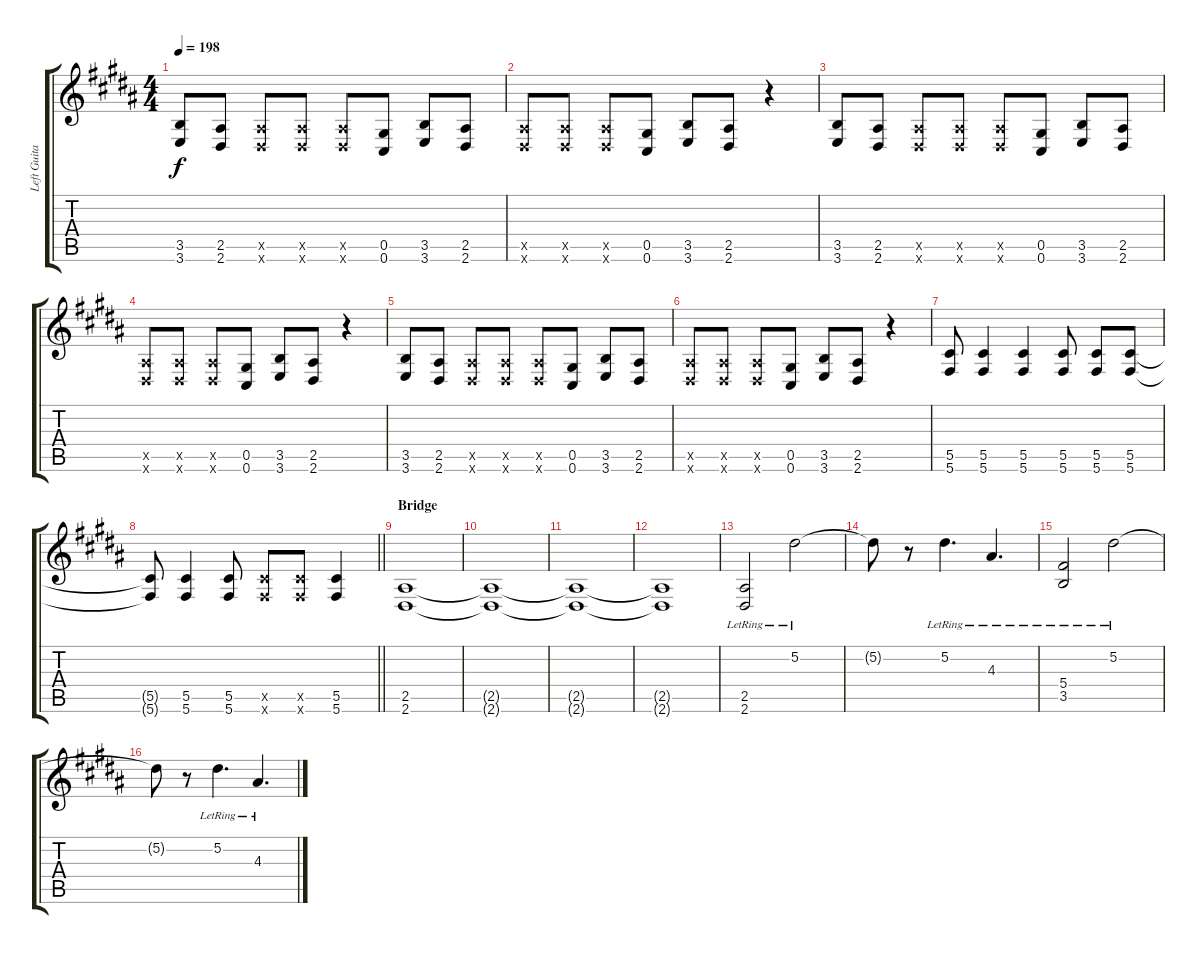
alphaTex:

\track ("Left Guitar" "Left Guita") {instrument distortionguitar}
\staff {score tabs}
\tuning (Eb4 Bb3 Gb3 Db3 Ab2 Db2) {hide}
\ts (4 4)
\tempo 198
\clef g2
\ks b
(3.5 3.6).8{dy f} (2.5 2.6).8 (2.5{x} 2.6{x}).8 (2.5{x} 2.6{x}).8 (2.5{x} 2.6{x}).8 (0.5 0.6).8 (3.5 3.6).8 (2.5 2.6).8 |
(2.5{x} 2.6{x}).8 (2.5{x} 2.6{x}).8 (2.5{x} 2.6{x}).8 (0.5 0.6).8 (3.5 3.6).8 (2.5 2.6).8 r.4 |
(3.5 3.6).8 (2.5 2.6).8 (2.5{x} 2.6{x}).8 (2.5{x} 2.6{x}).8 (2.5{x} 2.6{x}).8 (0.5 0.6).8 (3.5 3.6).8 (2.5 2.6).8 |
(2.5{x} 2.6{x}).8 (2.5{x} 2.6{x}).8 (2.5{x} 2.6{x}).8 (0.5 0.6).8 (3.5 3.6).8 (2.5 2.6).8 r.4 |
(3.5 3.6).8 (2.5 2.6).8 (2.5{x} 2.6{x}).8 (2.5{x} 2.6{x}).8 (2.5{x} 2.6{x}).8 (0.5 0.6).8 (3.5 3.6).8 (2.5 2.6).8 |
(2.5{x} 2.6{x}).8 (2.5{x} 2.6{x}).8 (2.5{x} 2.6{x}).8 (0.5 0.6).8 (3.5 3.6).8 (2.5 2.6).8 r.4 |
(5.5 5.6).8 (5.5 5.6).4 (5.5 5.6).4 (5.5 5.6).8 (5.5 5.6).8 (5.5 5.6).8 |
\barLineRight lightlight
(5.5{t} 5.6{t}).8 (5.5 5.6).4 (5.5 5.6).8 (5.5{x} 5.6{x}).8 (5.5{x} 5.6{x}).8 (5.5 5.6).4 |
\section ("" "Bridge")
(2.5 2.6).1 |
(2.5{t} 2.6{t}).1 |
(2.5{t} 2.6{t}).1 |
(2.5{t} 2.6{t}).1 |
(2.5{lr} 2.6{lr}).2{instrument electricguitarclean} 5.2{lr}.2 |
5.2{t}.8 r.8 5.2{lr}.4{d} 4.3{lr}.4{d} |
(5.4{lr} 3.5{lr}).2 5.2{lr}.2 |
5.2{t}.8 r.8 5.2{lr}.4{d} 4.3{lr}.4{d}
